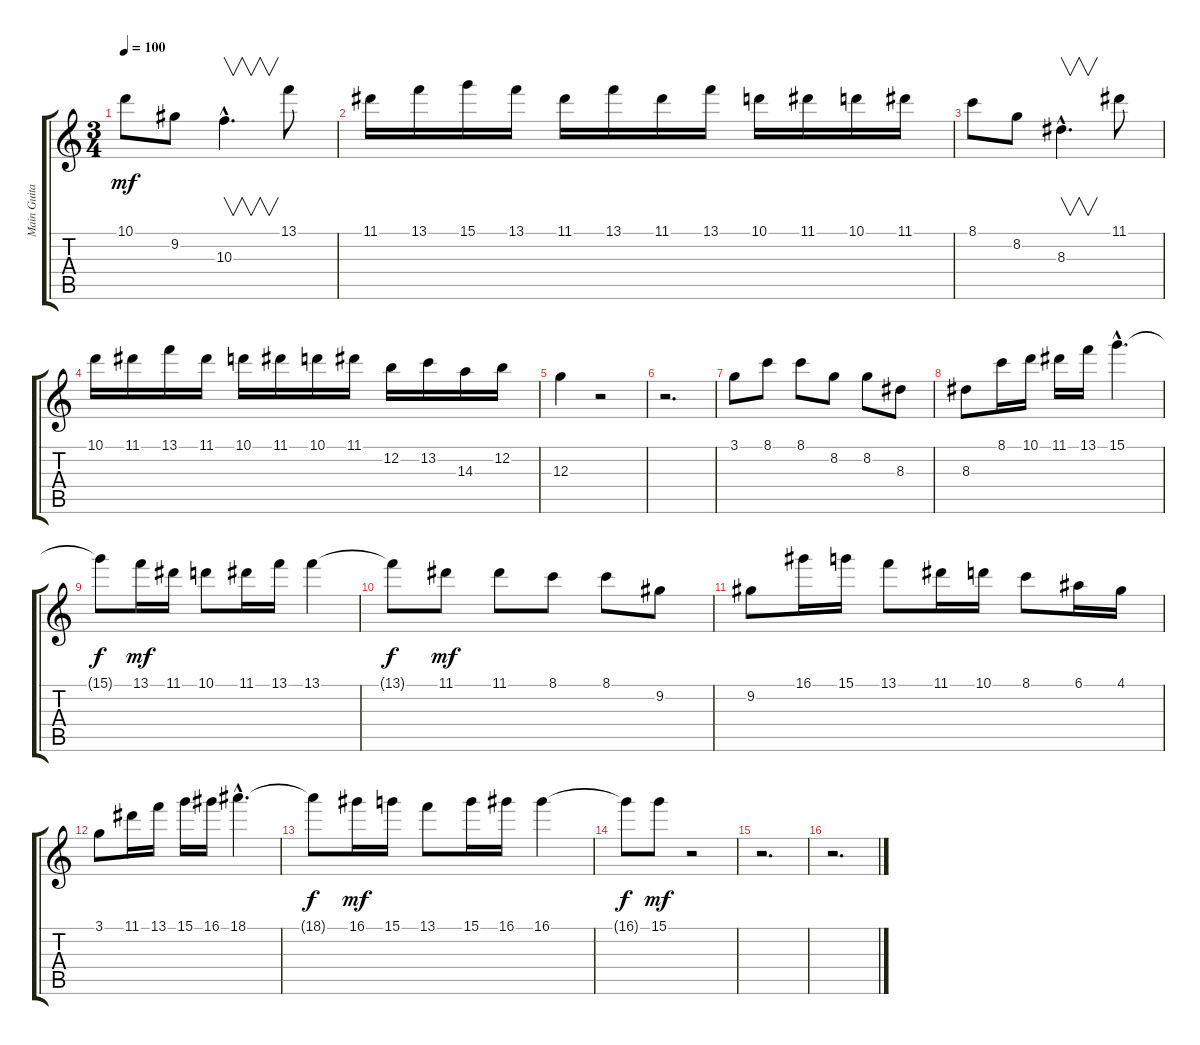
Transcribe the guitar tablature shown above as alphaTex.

\track ("Main Guitar" "Main Guita") {instrument acousticguitarsteel}
\staff {score tabs}
\tuning (E4 B3 G3 D3 A2 E2) {hide}
\ts (3 4)
\tempo 100
\clef g2
\ks c
10.1.8{dy mf} 9.2.8 10.3{hac}.4{v d} 13.1.8 |
11.1.16 13.1.16 15.1.16 13.1.16 11.1.16 13.1.16 11.1.16 13.1.16 10.1.16 11.1.16 10.1.16 11.1.16 |
8.1.8 8.2.8 8.3{hac}.4{v d} 11.1.8 |
10.1.16 11.1.16 13.1.16 11.1.16 10.1.16 11.1.16 10.1.16 11.1.16 12.2.16 13.2.16 14.3.16 12.2.16 |
12.3.4 r.2 |
r.2{d} |
3.1.8 8.1.8 8.1.8 8.2.8 8.2.8 8.3.8 |
8.3.8 8.1.16 10.1.16 11.1.16 13.1.16 15.1{hac}.4{d} |
15.1{t}.8{dy f} 13.1.16{dy mf} 11.1.16 10.1.8 11.1.16 13.1.16 13.1.4 |
13.1{t}.8{dy f} 11.1.8{dy mf} 11.1.8 8.1.8 8.1.8 9.2.8 |
9.2.8 16.1.16 15.1.16 13.1.8 11.1.16 10.1.16 8.1.8 6.1.16 4.1.16 |
3.1.8 11.1.16 13.1.16 15.1.16 16.1.16 18.1{hac}.4{d} |
18.1{t}.8{dy f} 16.1.16{dy mf} 15.1.16 13.1.8 15.1.16 16.1.16 16.1.4 |
16.1{t}.8{dy f} 15.1.8{dy mf} r.2 |
r.2{d} |
r.2{d}
